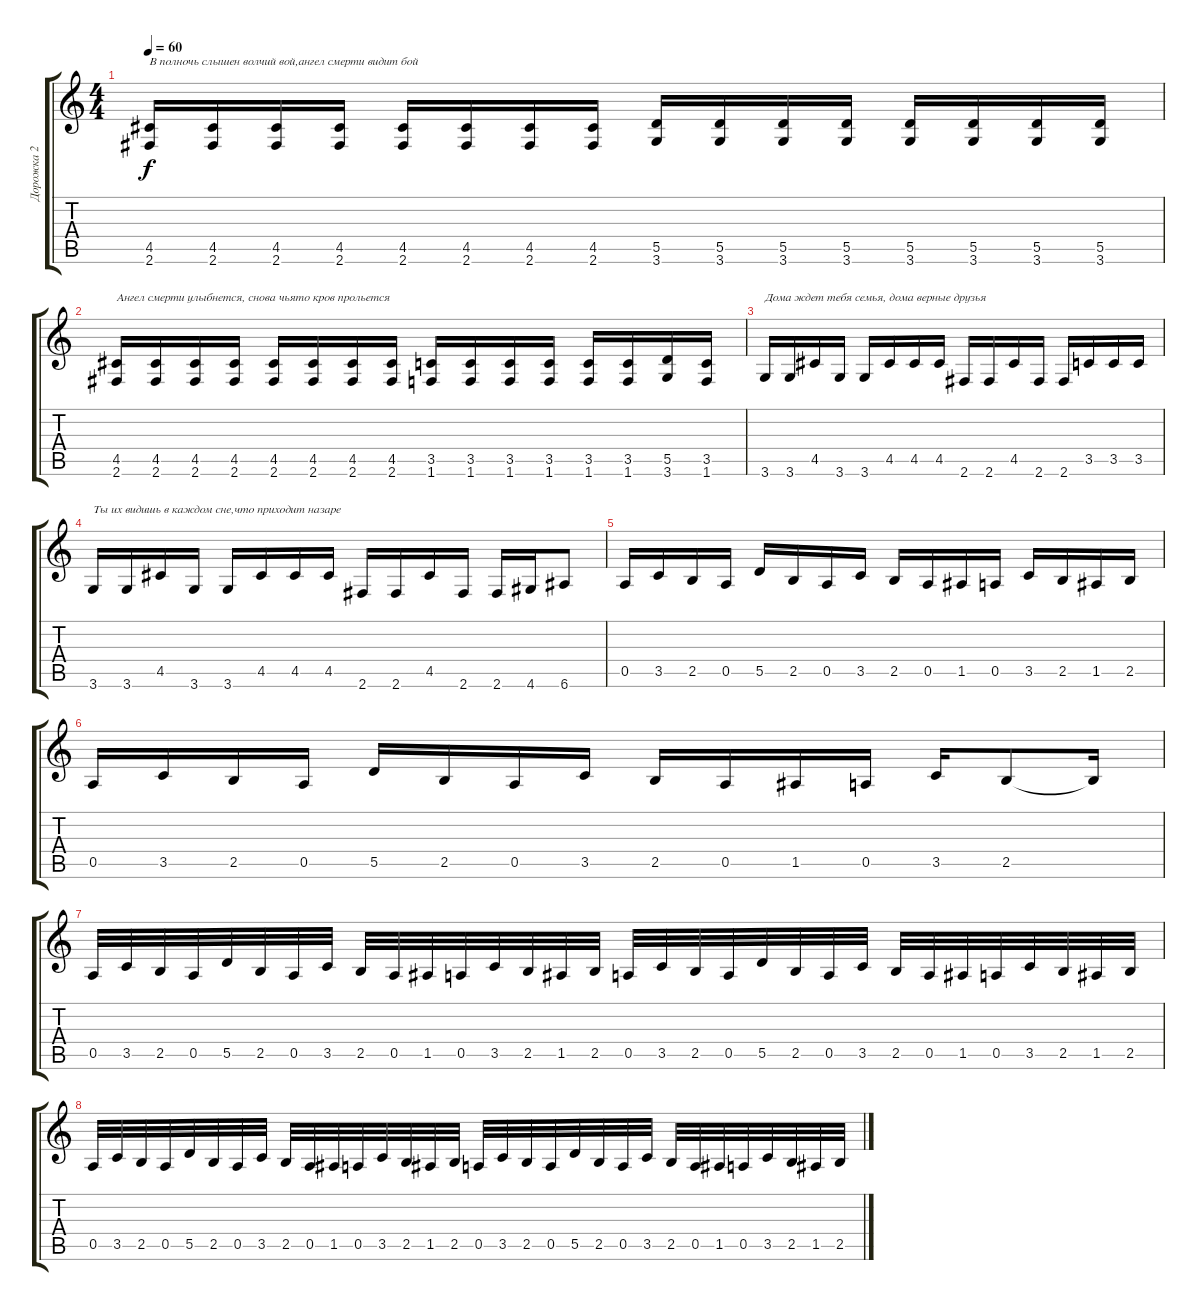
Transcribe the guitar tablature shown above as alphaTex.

\track ("Дорожка 2" "Дорожка 2") {instrument distortionguitar}
\staff {score tabs}
\tuning (E4 B3 G3 D3 A2 E2) {hide}
\ts (4 4)
\tempo 60
\clef g2
\ks c
(4.5 2.6).16{txt "В полночь слышен волчий вой,ангел смерти видит бой" dy f} (4.5 2.6).16 (4.5 2.6).16 (4.5 2.6).16 (4.5 2.6).16 (4.5 2.6).16 (4.5 2.6).16 (4.5 2.6).16 (5.5 3.6).16 (5.5 3.6).16 (5.5 3.6).16 (5.5 3.6).16 (5.5 3.6).16 (5.5 3.6).16 (5.5 3.6).16 (5.5 3.6).16 |
(4.5 2.6).16{txt "Ангел смерти улыбнется, снова чьято кров прольется"} (4.5 2.6).16 (4.5 2.6).16 (4.5 2.6).16 (4.5 2.6).16 (4.5 2.6).16 (4.5 2.6).16 (4.5 2.6).16 (3.5 1.6).16 (3.5 1.6).16 (3.5 1.6).16 (3.5 1.6).16 (3.5 1.6).16 (3.5 1.6).16 (5.5 3.6).16 (3.5 1.6).16 |
3.6.16{txt "Дома ждет тебя семья, дома верные друзья"} 3.6.16 4.5.16 3.6.16 3.6.16 4.5.16 4.5.16 4.5.16 2.6.16 2.6.16 4.5.16 2.6.16 2.6.16 3.5.16 3.5.16 3.5.16 |
3.6.16{txt "Ты их видишь в каждом сне,что приходит назаре"} 3.6.16 4.5.16 3.6.16 3.6.16 4.5.16 4.5.16 4.5.16 2.6.16 2.6.16 4.5.16 2.6.16 2.6.16 4.6.16 6.6.8 |
0.5.16 3.5.16 2.5.16 0.5.16 5.5.16 2.5.16 0.5.16 3.5.16 2.5.16 0.5.16 1.5.16 0.5.16 3.5.16 2.5.16 1.5.16 2.5.16 |
0.5.16 3.5.16 2.5.16 0.5.16 5.5.16 2.5.16 0.5.16 3.5.16 2.5.16 0.5.16 1.5.16 0.5.16 3.5.16 2.5.8 2.5{t}.16 |
0.5.32 3.5.32 2.5.32 0.5.32 5.5.32 2.5.32 0.5.32 3.5.32 2.5.32 0.5.32 1.5.32 0.5.32 3.5.32 2.5.32 1.5.32 2.5.32 0.5.32 3.5.32 2.5.32 0.5.32 5.5.32 2.5.32 0.5.32 3.5.32 2.5.32 0.5.32 1.5.32 0.5.32 3.5.32 2.5.32 1.5.32 2.5.32 |
0.5.32 3.5.32 2.5.32 0.5.32 5.5.32 2.5.32 0.5.32 3.5.32 2.5.32 0.5.32 1.5.32 0.5.32 3.5.32 2.5.32 1.5.32 2.5.32 0.5.32 3.5.32 2.5.32 0.5.32 5.5.32 2.5.32 0.5.32 3.5.32 2.5.32 0.5.32 1.5.32 0.5.32 3.5.32 2.5.32 1.5.32 2.5.32
